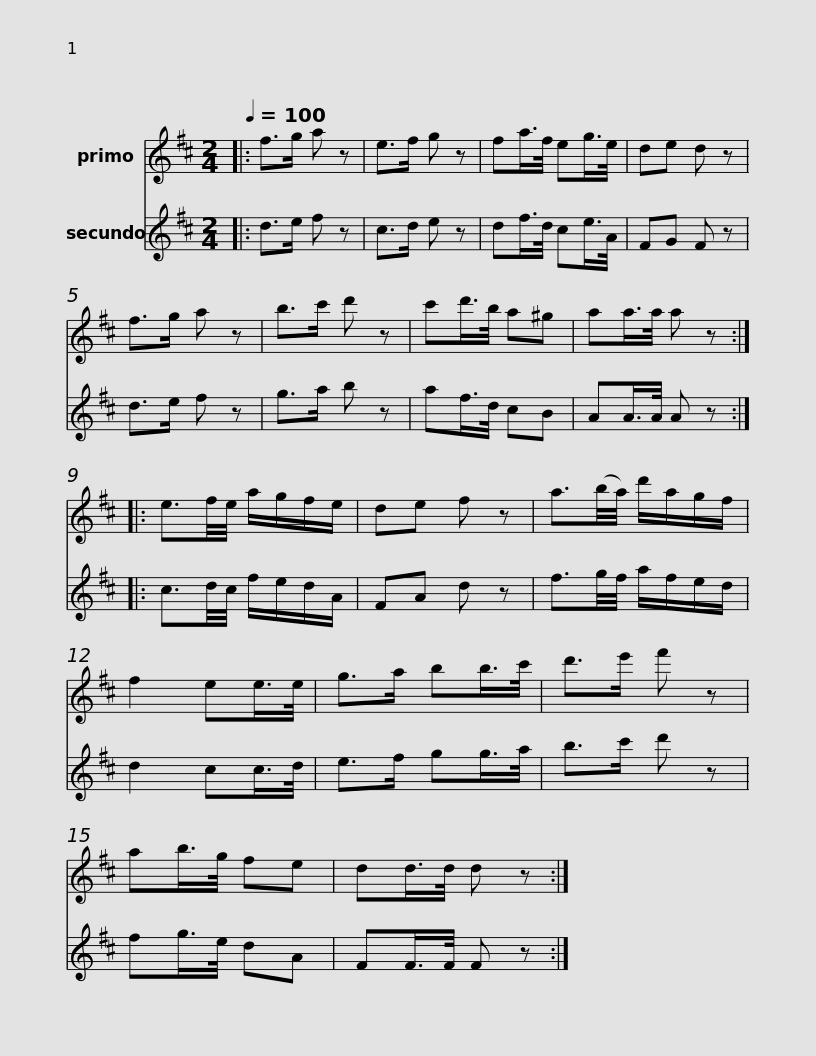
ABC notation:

X:1
%%score 1 2
L:1/8
Q:1/4=100
M:2/4
I:linebreak $
K:D
V:1 treble
V:2 treble
V:1
|: f>g a z | e>f g z | fa/>f/ eg/>e/ | de d z | f>g a z | %5
 b>c' d' z | c'd'/>b/ a^g |$ aa/>a/ a z :: e3/2f/4e/4 a/g/f/e/ | de f z | %10
 a3/2(b/4a/4) d'/a/g/f/ | f2 ee/>e/ | g>a bb/>c'/ | d'>e' f' z |$ ab/>g/ fe | %15
 dd/>d/ d z :| %16
V:2
|: d>e f z | c>d e z | df/>d/ ce/>A/ | FG F z | d>e f z | %5
 g>a b z | af/>d/ cB |$ AA/>A/ A z :: c3/2d/4c/4 f/e/d/A/ | FA d z | %10
 f3/2g/4f/4 a/f/e/d/ | d2 cc/>d/ | e>f gg/>a/ | b>c' d' z |$ fg/>e/ dA | %15
 FF/>F/ F z :| %16
